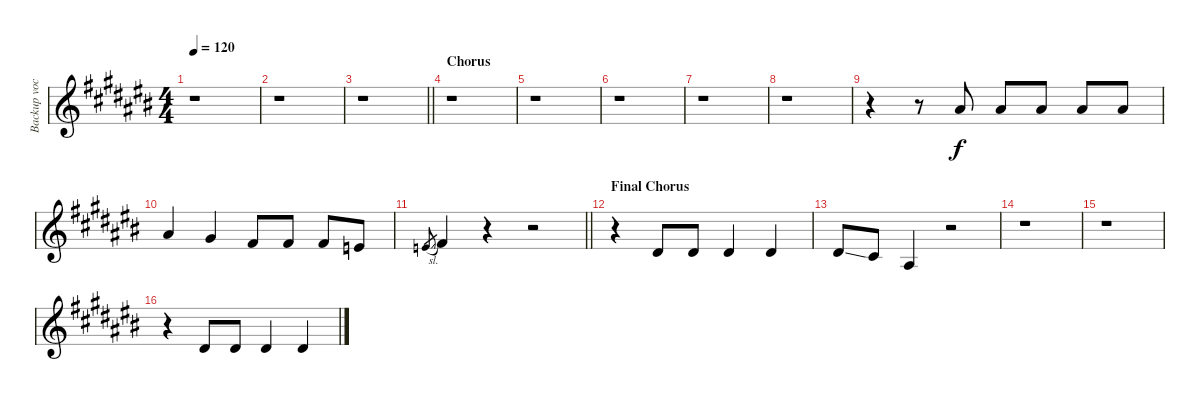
\track ("Backup vocals" "Backup voc") {instrument sopranosax}
\staff {score}
\tuning (Eb4 Bb3 Gb3 Db3 Ab2 Eb2) {hide}
\ts (4 4)
\tempo 120
\clef g2
\ks c#
r.1{dy f} |
r.1 |
\barLineRight lightlight
r.1 |
\section ("" "Chorus")
r.1 |
r.1 |
r.1 |
r.1 |
r.1 |
r.4 r.8 7.1.8 7.1.8 7.1.8 7.1.8 7.1.8 |
7.1.4 5.1.4 3.1.8 3.1.8 3.1.8 1.1.8 |
\barLineRight lightlight
1.1{sl}.8{gr} 3.1.4 r.4 r.2 |
\section ("" "Final Chorus")
r.4 5.2.8 5.2.8 5.2.4 5.2.4 |
5.2{ss}.8 3.2.8 4.3.4 r.2 |
r.1 |
r.1 |
r.4 5.2.8 5.2.8 5.2.4 5.2.4
